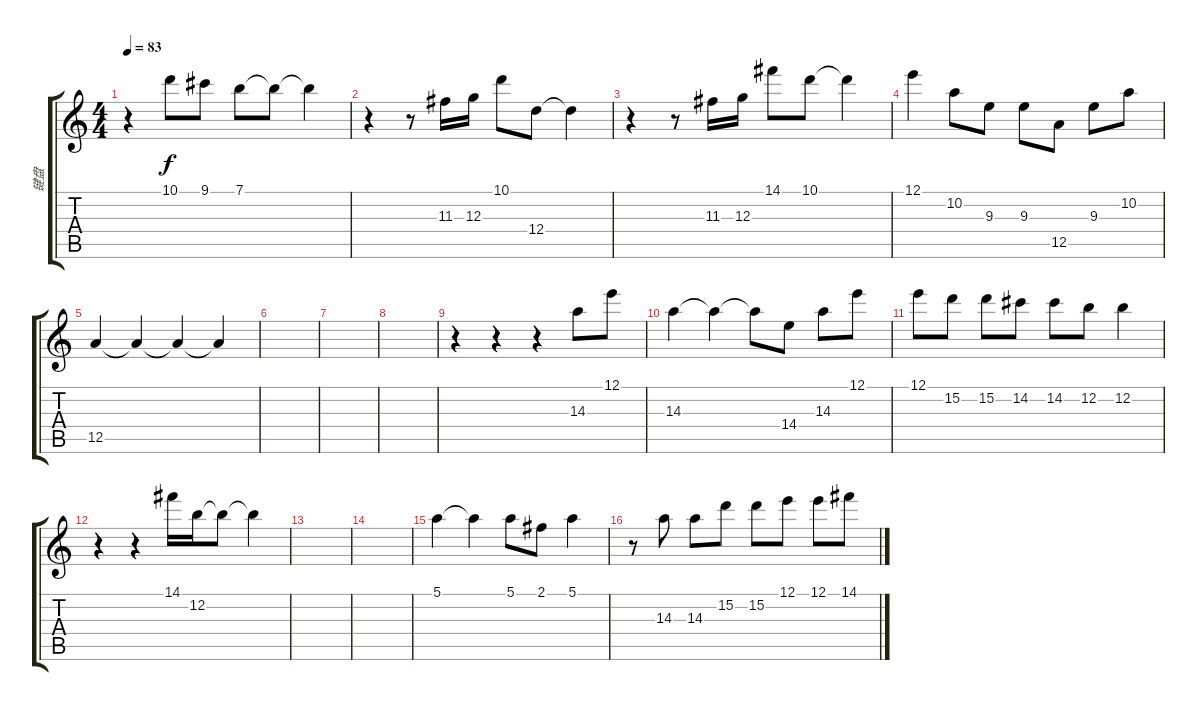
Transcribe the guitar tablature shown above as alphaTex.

\track ("键盘" "键盘") {instrument acousticguitarnylon}
\staff {score tabs}
\tuning (E4 B3 G3 D3 A2 E2) {hide}
\ts (4 4)
\tempo 83
\clef g2
\ks c
r.4{dy f} 10.1.8 9.1.8 7.1.8 7.1{t}.8 7.1{t}.4 |
r.4 r.8 11.3.16 12.3.16 10.1.8 12.4.8 12.4{t}.4 |
r.4 r.8 11.3.16 12.3.16 14.1.8 10.1.8 10.1{t}.4 |
12.1.4 10.2.8 9.3.8 9.3.8 12.5.8 9.3.8 10.2.8 |
12.5.4 12.5{t}.4 12.5{t}.4 12.5{t}.4 |
|
|
|
r.4 r.4 r.4 14.3.8 12.1.8 |
14.3.4 14.3{t}.4 14.3{t}.8 14.4.8 14.3.8 12.1.8 |
12.1.8 15.2.8 15.2.8 14.2.8 14.2.8 12.2.8 12.2.4 |
r.4 r.4 14.1.16 12.2.16 12.2{t}.8 12.2{t}.4 |
|
|
5.1.4 5.1{t}.4 5.1.8 2.1.8 5.1.4 |
r.8 14.3.8 14.3.8 15.2.8 15.2.8 12.1.8 12.1.8 14.1.8
